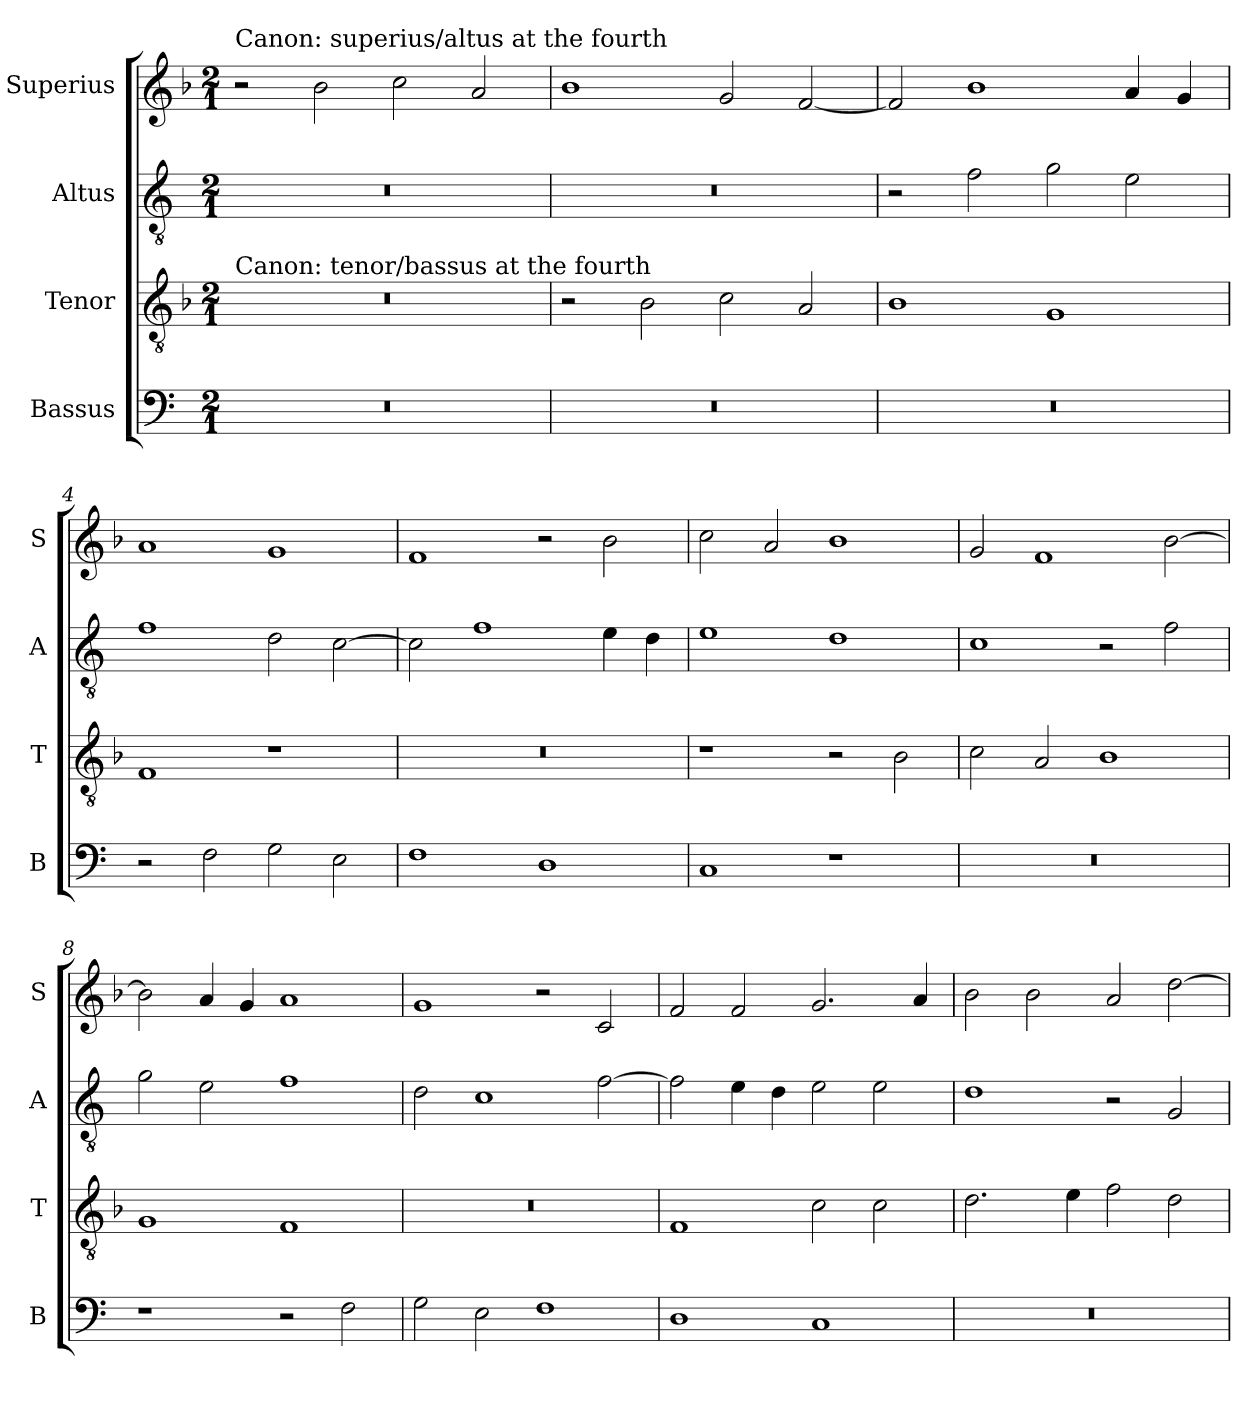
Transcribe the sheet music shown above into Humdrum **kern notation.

**kern	**kern	**kern	**kern
*part4	*part3	*part2	*part1
*staff4	*staff3	*staff2	*staff1
*I"Bassus	*I"Tenor	*I"Altus	*I"Superius
*I'B	*I'T	*I'A	*I'S
*clefF4	*clefGv2	*clefGv2	*clefG2
*k[]	*k[b-]	*k[]	*k[b-]
*C:	*d:	*C:	*d:
*M2/1	*M2/1	*M2/1	*M2/1
=1	=1	=1	=1
!	!	!	!LO:TX:a:t=Canon&colon; superius/altus at the fourth
!	!LO:TX:a:t=Canon&colon; tenor/bassus at the fourth	!	!
0r	0r	0r	2r
.	.	.	2b-
.	.	.	2cc
.	.	.	2a
=2	=2	=2	=2
0r	2r	0r	1b-
.	2B-	.	.
.	2c	.	2g
.	2A	.	[2f
=3	=3	=3	=3
0r	1B-	2r	2f]
.	.	2f	1b-
.	1G	2g	.
.	.	2e	4a
.	.	.	4g
=4	=4	=4	=4
2r	1F	1f	1a
2F	.	.	.
2G	1r	2d	1g
2E	.	[2c	.
=5	=5	=5	=5
1F	0r	2c]	1f
.	.	1f	.
1D	.	.	2r
.	.	4e	2b-
.	.	4d	.
=6	=6	=6	=6
1C	1r	1e	2cc
.	.	.	2a
1r	2r	1d	1b-
.	2B-	.	.
=7	=7	=7	=7
0r	2c	1c	2g
.	2A	.	1f
.	1B-	2r	.
.	.	2f	[2b-
=8	=8	=8	=8
1r	1G	2g	2b-]
.	.	2e	4a
.	.	.	4g
2r	1F	1f	1a
2F	.	.	.
=9	=9	=9	=9
2G	0r	2d	1g
2E	.	1c	.
1F	.	.	2r
.	.	[2f	2c
=10	=10	=10	=10
1D	1F	2f]	2f
.	.	4e	2f
.	.	4d	.
1C	2c	2e	2.g
.	2c	2e	.
.	.	.	4a
=11	=11	=11	=11
0r	2.d	1d	2b-
.	.	.	2b-
.	4e	.	.
.	2f	2r	2a
.	2d	2G	[2dd
=	=	=	=
*-	*-	*-	*-
